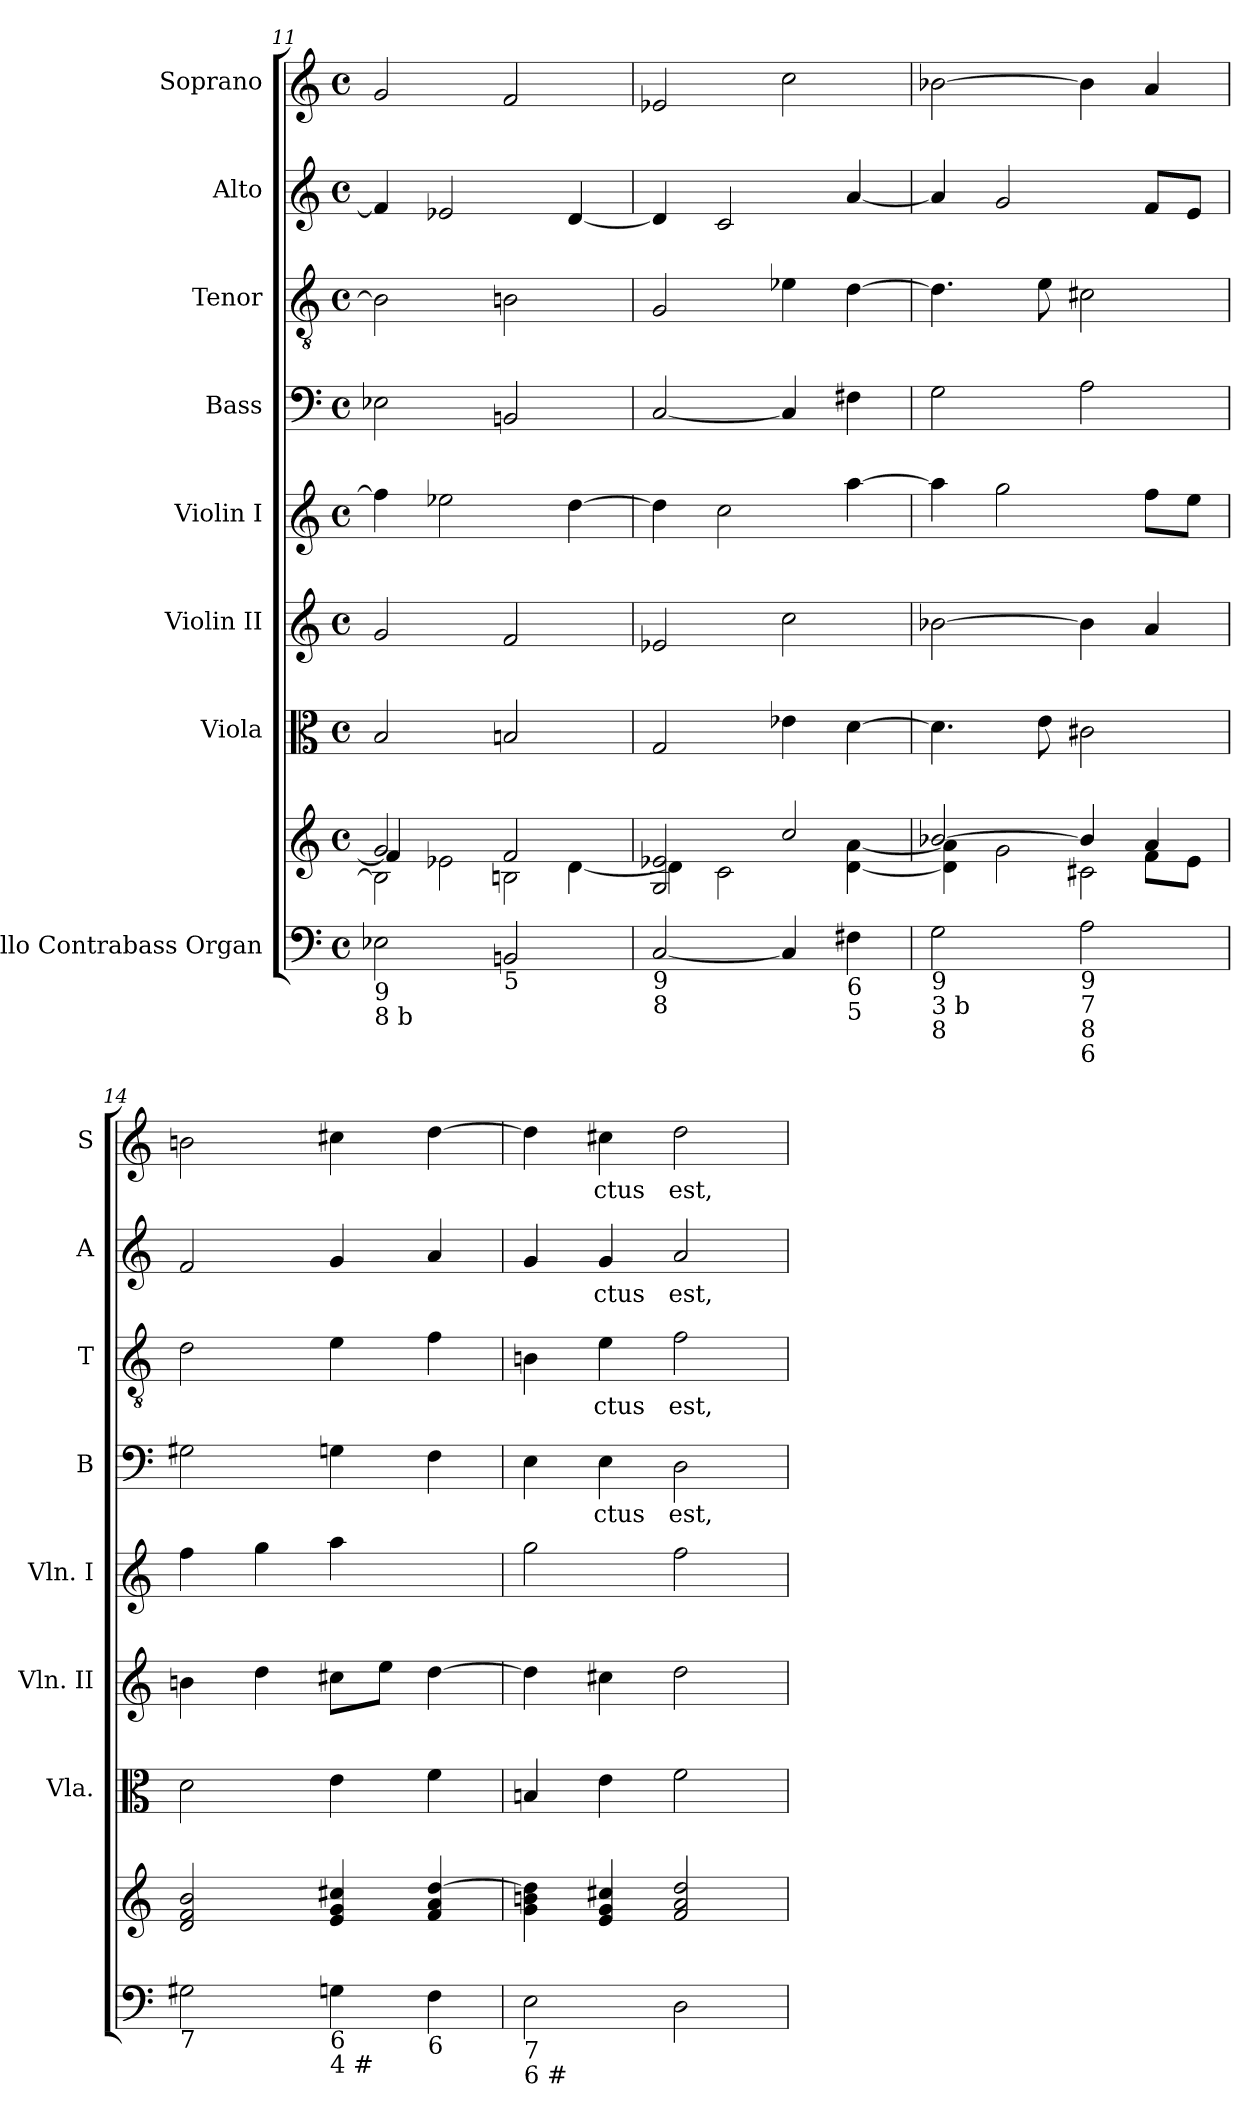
**kern	**kern	**kern	**kern	**kern	**kern	**text	**kern	**text	**kern	**text	**kern	**text
*part8	*part8	*part7	*part6	*part5	*part4	*part4	*part3	*part3	*part2	*part2	*part1	*part1
*staff9	*staff8	*staff7	*staff6	*staff5	*staff4	*staff4	*staff3	*staff3	*staff2	*staff2	*staff1	*staff1
*I"Cello Contrabass Organ	*	*I"Viola	*I"Violin II	*I"Violin I	*I"Bass	*	*I"Tenor	*	*I"Alto	*	*I"Soprano	*
*	*	*I'Vla.	*I'Vln. II	*I'Vln. I	*I'B	*	*I'T	*	*I'A	*	*I'S	*
*clefF4	*clefG2	*clefC3	*clefG2	*clefG2	*clefF4	*	*clefGv2	*	*clefG2	*	*clefG2	*
*k[]	*k[]	*k[]	*k[]	*k[]	*k[]	*	*k[]	*	*k[]	*	*k[]	*
*C:	*C:	*C:	*C:	*C:	*C:	*	*C:	*	*C:	*	*C:	*
*M4/4	*M4/4	*M4/4	*M4/4	*M4/4	*M4/4	*	*M4/4	*	*M4/4	*	*M4/4	*
*met(c)	*met(c)	*met(c)	*met(c)	*met(c)	*met(c)	*	*met(c)	*	*met(c)	*	*met(c)	*
=11	=11	=11	=11	=11	=11	=11	=11	=11	=11	=11	=11	=11
*	*^	*	*	*	*	*	*	*	*	*	*	*
*	*	*^	*	*	*	*	*	*	*	*	*	*	*
!LO:TX:b:t=9	!	!	!	!	!	!	!	!	!	!	!	!	!	!
!LO:TX:b:t=8  b	!	!	!	!	!	!	!	!	!	!	!	!	!	!
2E-X\	2g/	4f/]	2B-\]	2B/	2g/	4ff\]	2E-X\	.	2B-\]	.	4f/]	.	2g/	.
.	.	2e-X\	.	.	.	2ee-X\	.	.	.	.	2e-X/	.	.	.
!LO:TX:b:t=5	!	!	!	!	!	!	!	!	!	!	!	!	!	!
2BBn/	2f/	.	2Bn\	2Bn/	2f/	.	2BBn/	.	2Bn\	.	.	.	2f/	.
.	.	[<4d\	.	.	.	[4dd\	.	.	.	.	[4d/	.	.	.
*	*	*v	*v	*	*	*	*	*	*	*	*	*	*	*
=12	=12	=12	=12	=12	=12	=12	=12	=12	=12	=12	=12	=12	=12
!LO:TX:b:t=9	!	!	!	!	!	!	!	!	!	!	!	!	!
!LO:TX:b:t=8	!	!	!	!	!	!	!	!	!	!	!	!	!
[2C/	2G/ 2e-X/	4d\]	2G/	2e-X/	4dd\]	[2C/	.	2G/	.	4d/]	.	2e-X/	.
.	.	2c\	.	.	2cc\	.	.	.	.	2c/	.	.	.
4C/]	2cc/	.	4e-X\	2cc\	.	4C/]	.	4e-X\	.	.	.	2cc\	.
!LO:TX:b:t=6	!	!	!	!	!	!	!	!	!	!	!	!	!
!LO:TX:b:t=5	!	!	!	!	!	!	!	!	!	!	!	!	!
4F#X\	.	[<4d\ [<4a\	[4d\	.	[4aa\	4F#X\	.	[4d\	.	[4a/	.	.	.
=13	=13	=13	=13	=13	=13	=13	=13	=13	=13	=13	=13	=13	=13
*	*	*^	*	*	*	*	*	*	*	*	*	*	*
!LO:TX:b:t=9	!	!	!	!	!	!	!	!	!	!	!	!	!	!
!LO:TX:b:t=3  b	!	!	!	!	!	!	!	!	!	!	!	!	!	!
!LO:TX:b:t=8	!	!	!	!	!	!	!	!	!	!	!	!	!	!
2G\	[>2b-X/	4d\] 4a\]	2ryy	4.d\]	[2b-X\	4aa\]	2G\	.	4.d\]	.	4a/]	.	[2b-X\	.
.	.	2g\	.	.	.	2gg\	.	.	.	.	2g/	.	.	.
.	.	.	.	8e\	.	.	.	.	8e\	.	.	.	.	.
!LO:TX:b:t=9	!	!	!	!	!	!	!	!	!	!	!	!	!	!
!LO:TX:b:t=7	!	!	!	!	!	!	!	!	!	!	!	!	!	!
!LO:TX:b:t=8	!	!	!	!	!	!	!	!	!	!	!	!	!	!
!LO:TX:b:t=6	!	!	!	!	!	!	!	!	!	!	!	!	!	!
2A\	4b-/]	.	2c#X\	2c#X\	4b-\]	.	2A\	.	2c#X\	.	.	.	4b-\]	.
.	4a/	8f\L	.	.	4a/	8ff\L	.	.	.	.	8f/L	.	4a/	.
.	.	8e\J	.	.	.	8ee\J	.	.	.	.	8e/J	.	.	.
*	*	*v	*v	*	*	*	*	*	*	*	*	*	*	*
!!LO:PB:g=z
=14	=14	=14	=14	=14	=14	=14	=14	=14	=14	=14	=14	=14	=14
!LO:TX:b:t=7	!	!	!	!	!	!	!	!	!	!	!	!	!
*	*v	*v	*	*	*	*	*	*	*	*	*	*	*
2G#X\	2d/ 2f/ 2b/	2d\	4bn\	4ff\	2G#X\	.	2d\	.	2f/	.	2bn\	.
.	.	.	4dd\	4gg\	.	.	.	.	.	.	.	.
!LO:TX:b:t=6	!	!	!	!	!	!	!	!	!	!	!	!
!LO:TX:b:t=4  #	!	!	!	!	!	!	!	!	!	!	!	!
4Gn\	4e/ 4g/ 4cc#X/	4e\	8cc#X\L	4aa\	4Gn\	.	4e\	.	4g/	.	4cc#X\	.
.	.	.	8ee\J	.	.	.	.	.	.	.	.	.
!LO:TX:b:t=6	!	!	!	!	!	!	!	!	!	!	!	!
4F\	4f/ 4a/ [4dd/	4f\	[4dd\	4ryy	4F\	.	4f\	.	4a/	.	[4dd\	.
=15	=15	=15	=15	=15	=15	=15	=15	=15	=15	=15	=15	=15
!LO:TX:b:t=7	!	!	!	!	!	!	!	!	!	!	!	!
!LO:TX:b:t=6  #	!	!	!	!	!	!	!	!	!	!	!	!
2E\	4g\ 4bni\ 4dd\]	4Bn/	4dd\]	2gg\	4E\	.	4Bn\	.	4g/	.	4dd\]	.
!	!	!	!	!	!	!LO:LY:b	!	!LO:LY:b	!	!LO:LY:b	!	!LO:LY:b
.	4e/ 4g/ 4cc#X/	4e\	4cc#X\	.	4E\	-ctus	4e\	-ctus	4g/	-ctus	4cc#X\	-ctus
!	!	!	!	!	!	!LO:LY:b	!	!LO:LY:b	!	!LO:LY:b	!	!LO:LY:b
2D\	2f/ 2a/ 2dd/	2f\	2dd\	2ff\	2D\	est,	2f\	est,	2a/	est,	2dd\	est,
=	=	=	=	=	=	=	=	=	=	=	=	=
*-	*-	*-	*-	*-	*-	*-	*-	*-	*-	*-	*-	*-
